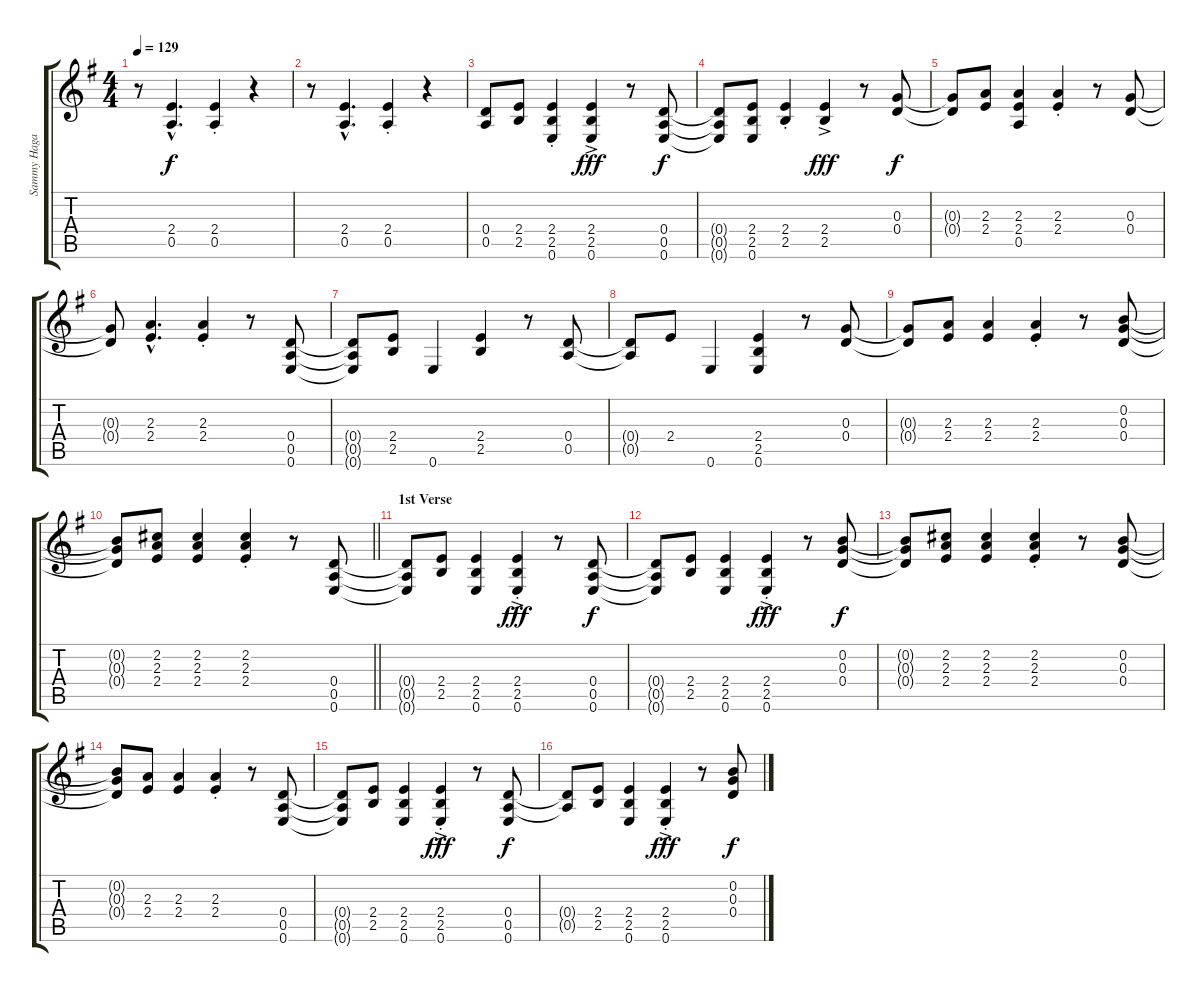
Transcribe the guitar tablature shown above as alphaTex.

\track ("Sammy Hagar" "Sammy Haga") {instrument acousticguitarsteel}
\staff {score tabs}
\tuning (E4 B3 G3 D3 A2 E2) {hide}
\ts (4 4)
\tempo 129
\clef g2
\ks eminor
r.8{dy f} (2.4{hac} 0.5{hac}).4{d} (2.4{st} 0.5{st}).4 r.4 |
r.8 (2.4{hac} 0.5{hac}).4{d} (2.4{st} 0.5{st}).4 r.4 |
(0.4 0.5).8 (2.4 2.5).8 (2.4{st} 2.5{st} 0.6{st}).4 (2.4{ac} 2.5{ac} 0.6{ac}).4{dy fff} r.8 (0.4 0.5 0.6).8{dy f} |
(0.4{t} 0.5{t} 0.6{t}).8 (2.4 2.5 0.6).8 (2.4{st} 2.5{st}).4 (2.4{ac} 2.5{ac}).4{dy fff} r.8 (0.3 0.4).8{dy f} |
(0.3{t} 0.4{t}).8 (2.3 2.4).8 (2.3 2.4 0.5).4 (2.3{st} 2.4{st}).4 r.8 (0.3 0.4).8 |
(0.3{t} 0.4{t}).8 (2.3{hac} 2.4{hac}).4{d} (2.3{st} 2.4{st}).4 r.8 (0.4 0.5 0.6).8 |
(0.4{t} 0.5{t} 0.6{t}).8 (2.4 2.5).8 0.6.4 (2.4 2.5).4 r.8 (0.4 0.5).8 |
(0.4{t} 0.5{t}).8 2.4.8 0.6.4 (2.4 2.5 0.6).4 r.8 (0.3 0.4).8 |
(0.3{t} 0.4{t}).8 (2.3 2.4).8 (2.3 2.4).4 (2.3{st} 2.4{st}).4 r.8 (0.2 0.3 0.4).8 |
\barLineRight lightlight
(0.2{t} 0.3{t} 0.4{t}).8 (2.2 2.3 2.4).8 (2.2 2.3 2.4).4 (2.2{st} 2.3{st} 2.4{st}).4 r.8 (0.4 0.5 0.6).8 |
\section ("" "1st Verse")
(0.4{t} 0.5{t} 0.6{t}).8 (2.4 2.5).8 (2.4 2.5 0.6).4 (2.4{ac st} 2.5{ac st} 0.6{ac st}).4{dy fff} r.8 (0.4 0.5 0.6).8{dy f} |
(0.4{t} 0.5{t} 0.6{t}).8 (2.4 2.5).8 (2.4 2.5 0.6).4 (2.4{ac st} 2.5{ac st} 0.6{st}).4{dy fff} r.8 (0.2 0.3 0.4).8{dy f} |
(0.2{t} 0.3{t} 0.4{t}).8 (2.2 2.3 2.4).8 (2.2 2.3 2.4).4 (2.2{st} 2.3{st} 2.4{st}).4 r.8 (0.2 0.3 0.4).8 |
(0.2{t} 0.3{t} 0.4{t}).8 (2.3 2.4).8 (2.3 2.4).4 (2.3{st} 2.4{st}).4 r.8 (0.4 0.5 0.6).8 |
(0.4{t} 0.5{t} 0.6{t}).8 (2.4 2.5).8 (2.4 2.5 0.6).4 (2.4{ac st} 2.5{ac st} 0.6{ac st}).4{dy fff} r.8 (0.4 0.5 0.6).8{dy f} |
(0.4{t} 0.5{t}).8 (2.4 2.5).8 (2.4 2.5 0.6).4 (2.4{ac st} 2.5{ac st} 0.6{st}).4{dy fff} r.8 (0.2 0.3 0.4).8{dy f}
